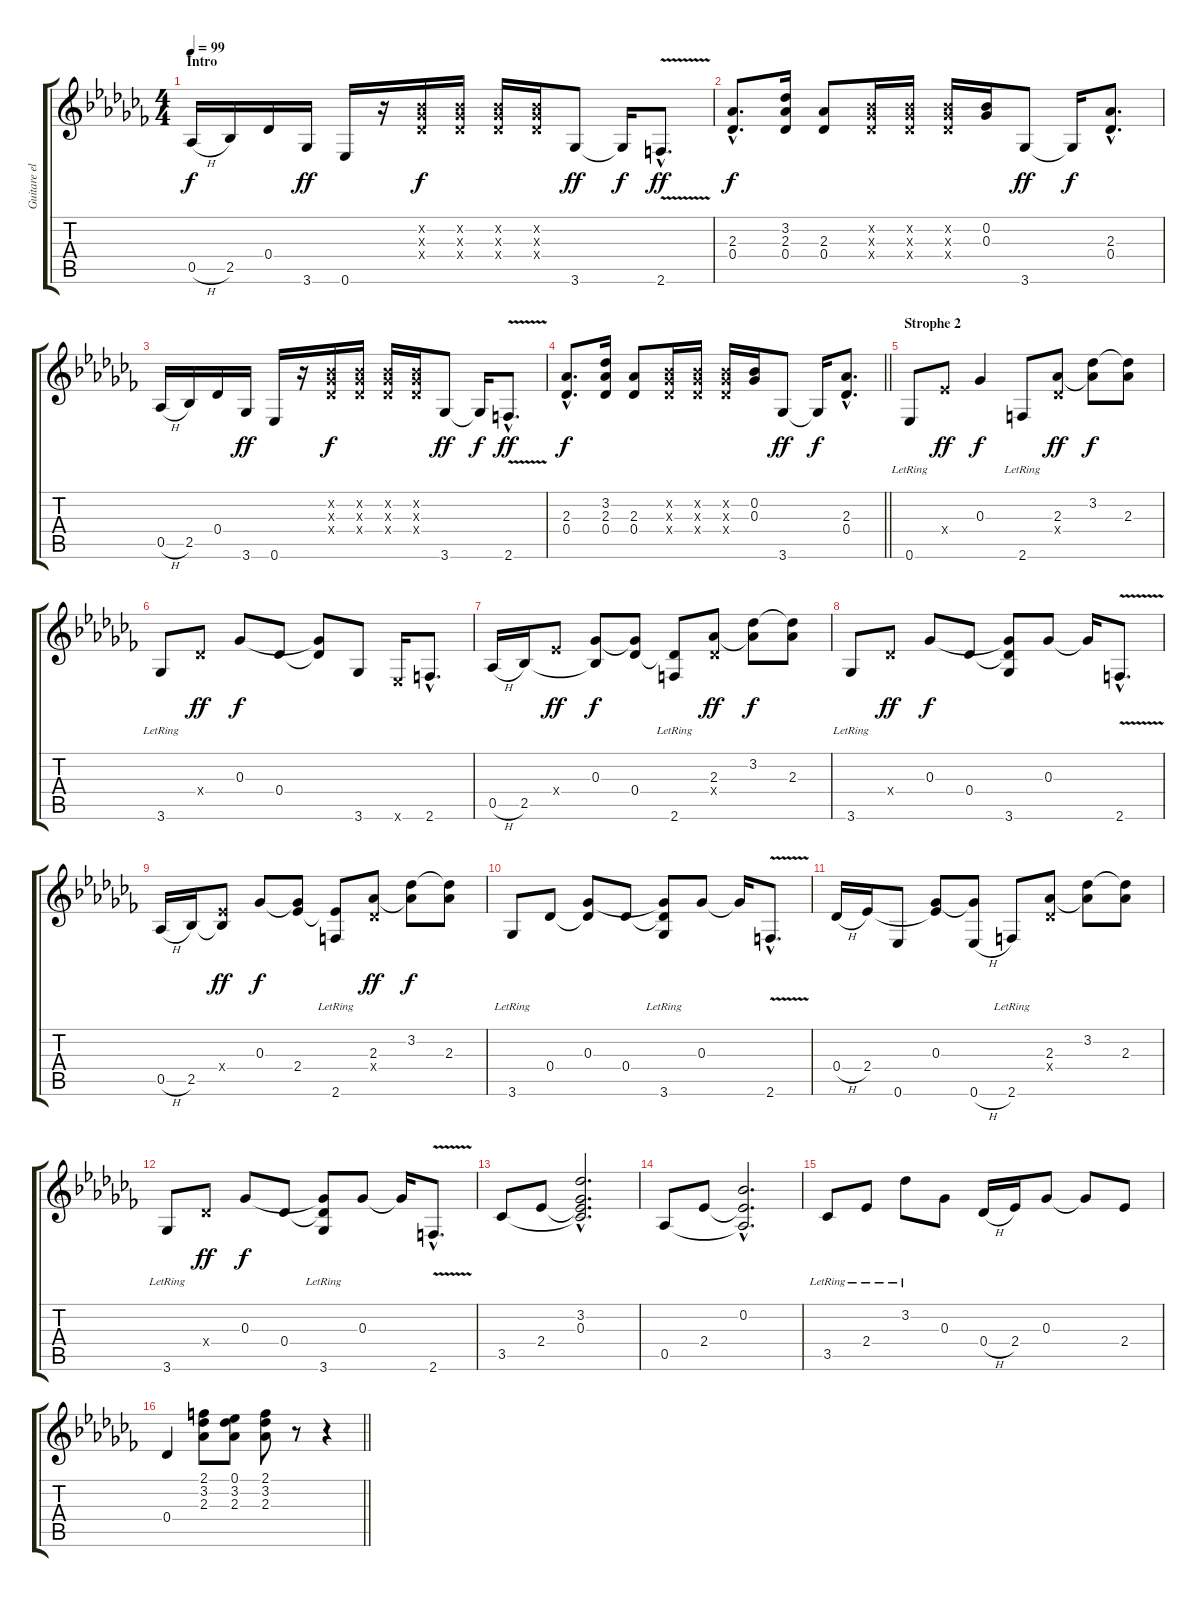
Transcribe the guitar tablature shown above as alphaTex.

\track ("Guitare electrique 1" "Guitare el") {instrument distortionguitar}
\staff {score tabs}
\tuning (Eb4 Bb3 Gb3 Db3 Ab2 Eb2) {hide}
\ts (4 4)
\section ("" "Intro")
\tempo 99
\clef g2
\ks cb
0.5{h}.16{dy f} 2.5.16 0.4.16 3.6.16{dy ff} 0.6.16 r.16 (0.2{x} 0.3{x} 0.4{x}).16{dy f} (0.2{x} 0.3{x} 0.4{x}).16 (0.2{x} 0.3{x} 0.4{x}).16 (0.2{x} 0.3{x} 0.4{x}).16 3.6.8{dy ff} 3.6{t}.16{dy f} 2.6{v hac}.8{d dy ff} |
(2.3{hac} 0.4{hac}).8{d dy f} (3.2 2.3 0.4).16 (2.3 0.4).8 (0.2{x} 0.3{x} 0.4{x}).16 (0.2{x} 0.3{x} 0.4{x}).16 (0.2{x} 0.3{x} 0.4{x}).16 (0.2 0.3).16 3.6.8{dy ff} 3.6{t}.16{dy f} (2.3{hac} 0.4{hac}).8{d} |
0.5{h}.16 2.5.16 0.4.16 3.6.16{dy ff} 0.6.16 r.16 (0.2{x} 0.3{x} 0.4{x}).16{dy f} (0.2{x} 0.3{x} 0.4{x}).16 (0.2{x} 0.3{x} 0.4{x}).16 (0.2{x} 0.3{x} 0.4{x}).16 3.6.8{dy ff} 3.6{t}.16{dy f} 2.6{v hac}.8{d dy ff} |
\barLineRight lightlight
(2.3{hac} 0.4{hac}).8{d dy f} (3.2 2.3 0.4).16 (2.3 0.4).8 (0.2{x} 0.3{x} 0.4{x}).16 (0.2{x} 0.3{x} 0.4{x}).16 (0.2{x} 0.3{x} 0.4{x}).16 (0.2 0.3).16 3.6.8{dy ff} 3.6{t}.16{dy f} (2.3{hac} 0.4{hac}).8{d} |
\section ("" "Strophe 2")
0.6{lr}.8 2.4{x}.8{dy ff} 0.3.4{dy f} 2.6{lr}.8 (2.3 0.4{x}).8{dy ff} (3.2 2.3{t}).8{dy f} (3.2{t} 2.3).8 |
3.6{lr}.8 0.4{x}.8{dy ff} 0.3.8{dy f} 0.4.8 (0.3{t} 0.4{t}).8 3.6.8 0.6{x}.16 2.6{hac}.8{d} |
0.5{h}.16 2.5.16 2.4{x}.8{dy ff} (0.3 2.5{t}).8{dy f} (0.3{t} 0.4).8 (0.4{t} 2.6{lr}).8 (2.3 0.4{x}).8{dy ff} (3.2 2.3{t}).8{dy f} (3.2{t} 2.3).8 |
3.6{lr}.8 0.4{x}.8{dy ff} 0.3.8{dy f} 0.4.8 (0.3{t} 0.4{t} 3.6).8 0.3.8 0.3{t}.16 2.6{v hac}.8{d} |
0.5{h}.16 2.5.16 (2.4{x} 2.5{t}).8{dy ff} 0.3.8{dy f} (0.3{t} 2.4).8 (2.4{t} 2.6{lr}).8 (2.3 0.4{x}).8{dy ff} (3.2 2.3{t}).8{dy f} (3.2{t} 2.3).8 |
3.6{lr}.8 0.4.8 (0.3 0.4{t}).8 0.4.8 (0.3{t} 0.4{t} 3.6{lr}).8 0.3.8 0.3{t}.16 2.6{v hac}.8{d} |
0.4{h}.16 2.4.16 0.6.8 (0.3 2.4{t}).8 (0.3{t} 0.6{h}).8 2.6{lr}.8 (2.3 0.4{x}).8 (3.2 2.3{t}).8 (3.2{t} 2.3).8 |
3.6{lr}.8 0.4{x}.8{dy ff} 0.3.8{dy f} 0.4.8 (0.3{t} 0.4{t} 3.6{lr}).8 0.3.8 0.3{t}.16 2.6{v hac}.8{d} |
3.5.8 2.4.8 (3.2{hac} 0.3{hac} 2.4{hac t} 3.5{hac t}).2{d} |
0.5.8 2.4.8 (0.2{hac} 2.4{hac t} 0.5{hac t}).2{d} |
3.5{lr}.8 2.4{lr}.8 3.2{lr}.8 0.3.8 0.4{h}.16 2.4.16 0.3.8 0.3{t}.8 2.4.8 |
\barLineRight lightlight
0.4.4 (2.1 3.2 2.3).8 (0.1 3.2 2.3).8 (2.1 3.2 2.3).8 r.8 r.4
